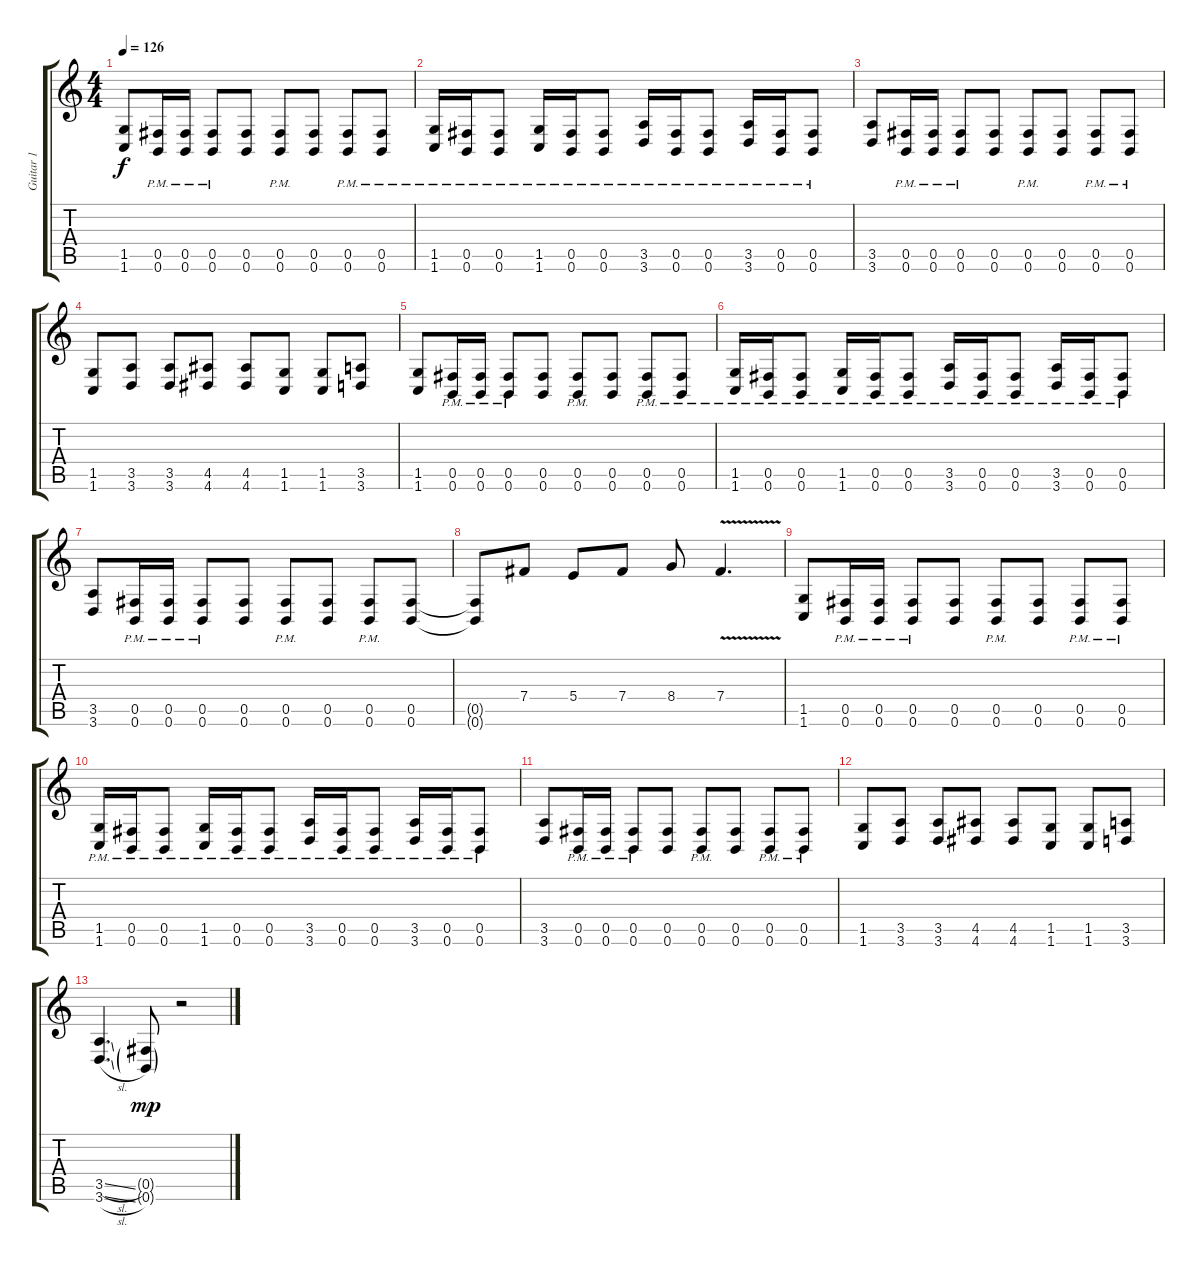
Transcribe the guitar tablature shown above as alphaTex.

\track ("Guitar 1" "Guitar 1") {instrument distortionguitar}
\staff {score tabs}
\tuning (Db4 Ab3 E3 B2 Gb2 B1) {hide}
\ts (4 4)
\tempo 126
\clef g2
\ks c
(1.5 1.6).8{dy f} (0.5{pm} 0.6{pm}).16 (0.5{pm} 0.6{pm}).16 (0.5{pm} 0.6{pm}).8 (0.5 0.6).8 (0.5{pm} 0.6{pm}).8 (0.5 0.6).8 (0.5{pm} 0.6{pm}).8 (0.5{pm} 0.6{pm}).8 |
(1.5{pm} 1.6{pm}).16 (0.5{pm} 0.6{pm}).16 (0.5{pm} 0.6{pm}).8 (1.5{pm} 1.6{pm}).16 (0.5{pm} 0.6{pm}).16 (0.5{pm} 0.6{pm}).8 (3.5{pm} 3.6{pm}).16 (0.5{pm} 0.6{pm}).16 (0.5{pm} 0.6{pm}).8 (3.5{pm} 3.6{pm}).16 (0.5{pm} 0.6{pm}).16 (0.5{pm} 0.6{pm}).8 |
(3.5 3.6).8 (0.5{pm} 0.6{pm}).16 (0.5{pm} 0.6{pm}).16 (0.5{pm} 0.6{pm}).8 (0.5 0.6).8 (0.5{pm} 0.6{pm}).8 (0.5 0.6).8 (0.5{pm} 0.6{pm}).8 (0.5{pm} 0.6{pm}).8 |
(1.5 1.6).8 (3.5 3.6).8 (3.5 3.6).8 (4.5 4.6).8 (4.5 4.6).8 (1.5 1.6).8 (1.5 1.6).8 (3.5 3.6).8 |
(1.5 1.6).8 (0.5{pm} 0.6{pm}).16 (0.5{pm} 0.6{pm}).16 (0.5{pm} 0.6{pm}).8 (0.5 0.6).8 (0.5{pm} 0.6{pm}).8 (0.5 0.6).8 (0.5{pm} 0.6{pm}).8 (0.5{pm} 0.6{pm}).8 |
(1.5{pm} 1.6{pm}).16 (0.5{pm} 0.6{pm}).16 (0.5{pm} 0.6{pm}).8 (1.5{pm} 1.6{pm}).16 (0.5{pm} 0.6{pm}).16 (0.5{pm} 0.6{pm}).8 (3.5{pm} 3.6{pm}).16 (0.5{pm} 0.6{pm}).16 (0.5{pm} 0.6{pm}).8 (3.5{pm} 3.6{pm}).16 (0.5{pm} 0.6{pm}).16 (0.5{pm} 0.6{pm}).8 |
(3.5 3.6).8 (0.5{pm} 0.6{pm}).16 (0.5{pm} 0.6{pm}).16 (0.5{pm} 0.6{pm}).8 (0.5 0.6).8 (0.5{pm} 0.6{pm}).8 (0.5 0.6).8 (0.5{pm} 0.6{pm}).8 (0.5 0.6).8 |
(0.5{t} 0.6{t}).8 7.4.8 5.4.8 7.4.8 8.4.8 7.4{v}.4{d} |
(1.5 1.6).8 (0.5{pm} 0.6{pm}).16 (0.5{pm} 0.6{pm}).16 (0.5{pm} 0.6{pm}).8 (0.5 0.6).8 (0.5{pm} 0.6{pm}).8 (0.5 0.6).8 (0.5{pm} 0.6{pm}).8 (0.5{pm} 0.6{pm}).8 |
(1.5{pm} 1.6{pm}).16 (0.5{pm} 0.6{pm}).16 (0.5{pm} 0.6{pm}).8 (1.5{pm} 1.6{pm}).16 (0.5{pm} 0.6{pm}).16 (0.5{pm} 0.6{pm}).8 (3.5{pm} 3.6{pm}).16 (0.5{pm} 0.6{pm}).16 (0.5{pm} 0.6{pm}).8 (3.5{pm} 3.6{pm}).16 (0.5{pm} 0.6{pm}).16 (0.5{pm} 0.6{pm}).8 |
(3.5 3.6).8 (0.5{pm} 0.6{pm}).16 (0.5{pm} 0.6{pm}).16 (0.5{pm} 0.6{pm}).8 (0.5 0.6).8 (0.5{pm} 0.6{pm}).8 (0.5 0.6).8 (0.5{pm} 0.6{pm}).8 (0.5{pm} 0.6{pm}).8 |
(1.5 1.6).8 (3.5 3.6).8 (3.5 3.6).8 (4.5 4.6).8 (4.5 4.6).8 (1.5 1.6).8 (1.5 1.6).8 (3.5 3.6).8 |
(3.5{sl} 3.6{sl}).4{d} (0.5{g} 0.6{g}).8{dy mp} r.2
